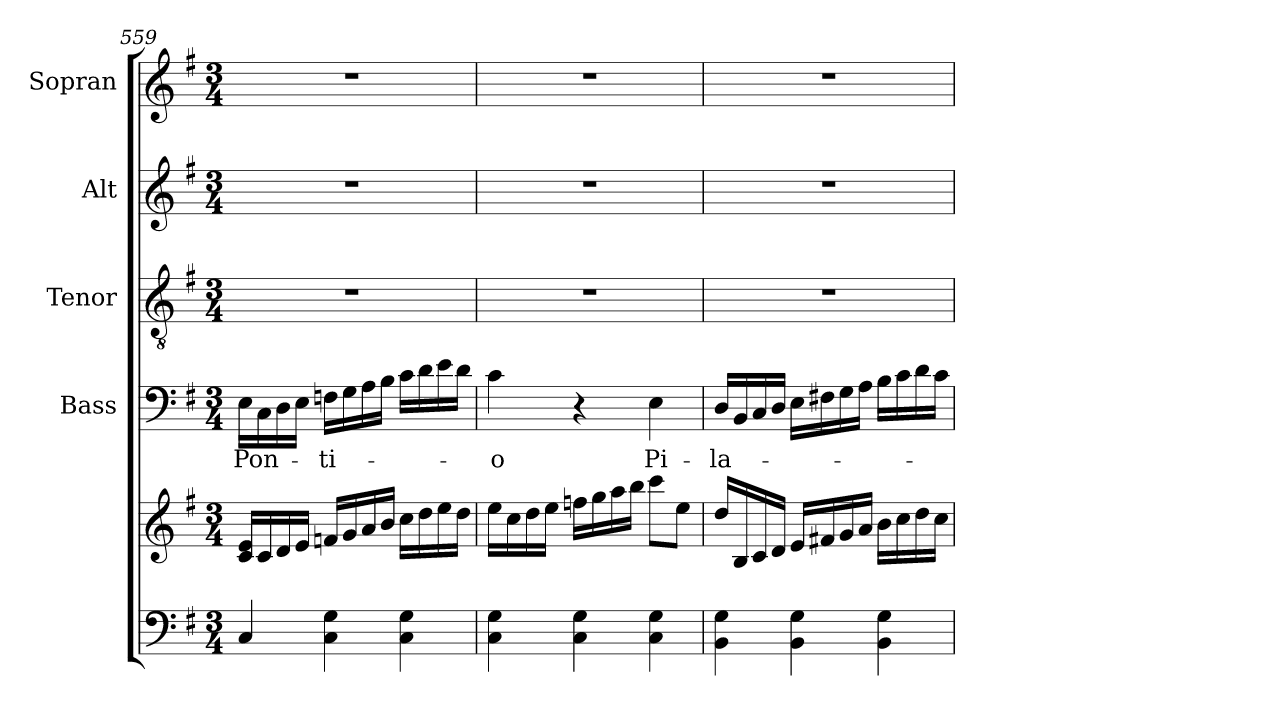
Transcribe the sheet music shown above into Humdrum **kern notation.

**kern	**kern	**kern	**text	**kern	**kern	**kern
*part5	*part5	*part4	*part4	*part3	*part2	*part1
*staff6	*staff5	*staff4	*staff4	*staff3	*staff2	*staff1
*	*	*I"Bass	*	*I"Tenor	*I"Alt	*I"Sopran
*	*	*I'B.	*	*I'T.	*I'A.	*I'S.
*clefF4	*clefG2	*clefF4	*	*clefGv2	*clefG2	*clefG2
*k[f#]	*k[f#]	*k[f#]	*	*k[f#]	*k[f#]	*k[f#]
*G:	*G:	*G:	*	*G:	*G:	*G:
*M3/4	*M3/4	*M3/4	*	*M3/4	*M3/4	*M3/4
=559	=559	=559	=559	=559	=559	=559
!	!	!	!LO:LY:b	!	!	!
4C/	16c/ 16e/LL	16E\LL	Pon-	2.r	2.r	2.r
.	16c/	16C\	.	.	.	.
.	16d/	16D\	.	.	.	.
.	16e/JJ	16E\JJ	.	.	.	.
!	!	!	!LO:LY:b	!	!	!
4C\ 4G\	16fn/LL	16Fn\LL	-ti-	.	.	.
.	16g/	16G\	.	.	.	.
.	16a/	16A\	.	.	.	.
.	16b/JJ	16B\JJ	.	.	.	.
4C\ 4G\	16cc\LL	16c\LL	.	.	.	.
.	16dd\	16d\	.	.	.	.
.	16ee\	16e\	.	.	.	.
.	16dd\JJ	16d\JJ	.	.	.	.
=560	=560	=560	=560	=560	=560	=560
!	!	!	!LO:LY:b	!	!	!
4C\ 4G\	16ee\LL	4c\	-o	2.r	2.r	2.r
.	16cc\	.	.	.	.	.
.	16dd\	.	.	.	.	.
.	16ee\JJ	.	.	.	.	.
4C\ 4G\	16ffn\LL	4r	.	.	.	.
.	16gg\	.	.	.	.	.
.	16aa\	.	.	.	.	.
.	16bb\JJ	.	.	.	.	.
!	!	!	!LO:LY:b	!	!	!
4C\ 4G\	8ccc\L	4E\	Pi-	.	.	.
.	8ee\J	.	.	.	.	.
!!LO:LB:g=z
=561	=561	=561	=561	=561	=561	=561
!	!	!	!LO:LY:b	!	!	!
4BB\ 4G\	16dd/LL	16D/LL	-la-	2.r	2.r	2.r
.	16B/	16BB/	.	.	.	.
.	16c/	16C/	.	.	.	.
.	16d/JJ	16D/JJ	.	.	.	.
4BB\ 4G\	16e/LL	16E\LL	.	.	.	.
.	16f#X/	16F#X\	.	.	.	.
.	16g/	16G\	.	.	.	.
.	16a/JJ	16A\JJ	.	.	.	.
4BB\ 4G\	16b\LL	16B\LL	.	.	.	.
.	16cc\	16c\	.	.	.	.
.	16dd\	16d\	.	.	.	.
.	16cc\JJ	16c\JJ	.	.	.	.
=	=	=	=	=	=	=
*-	*-	*-	*-	*-	*-	*-
